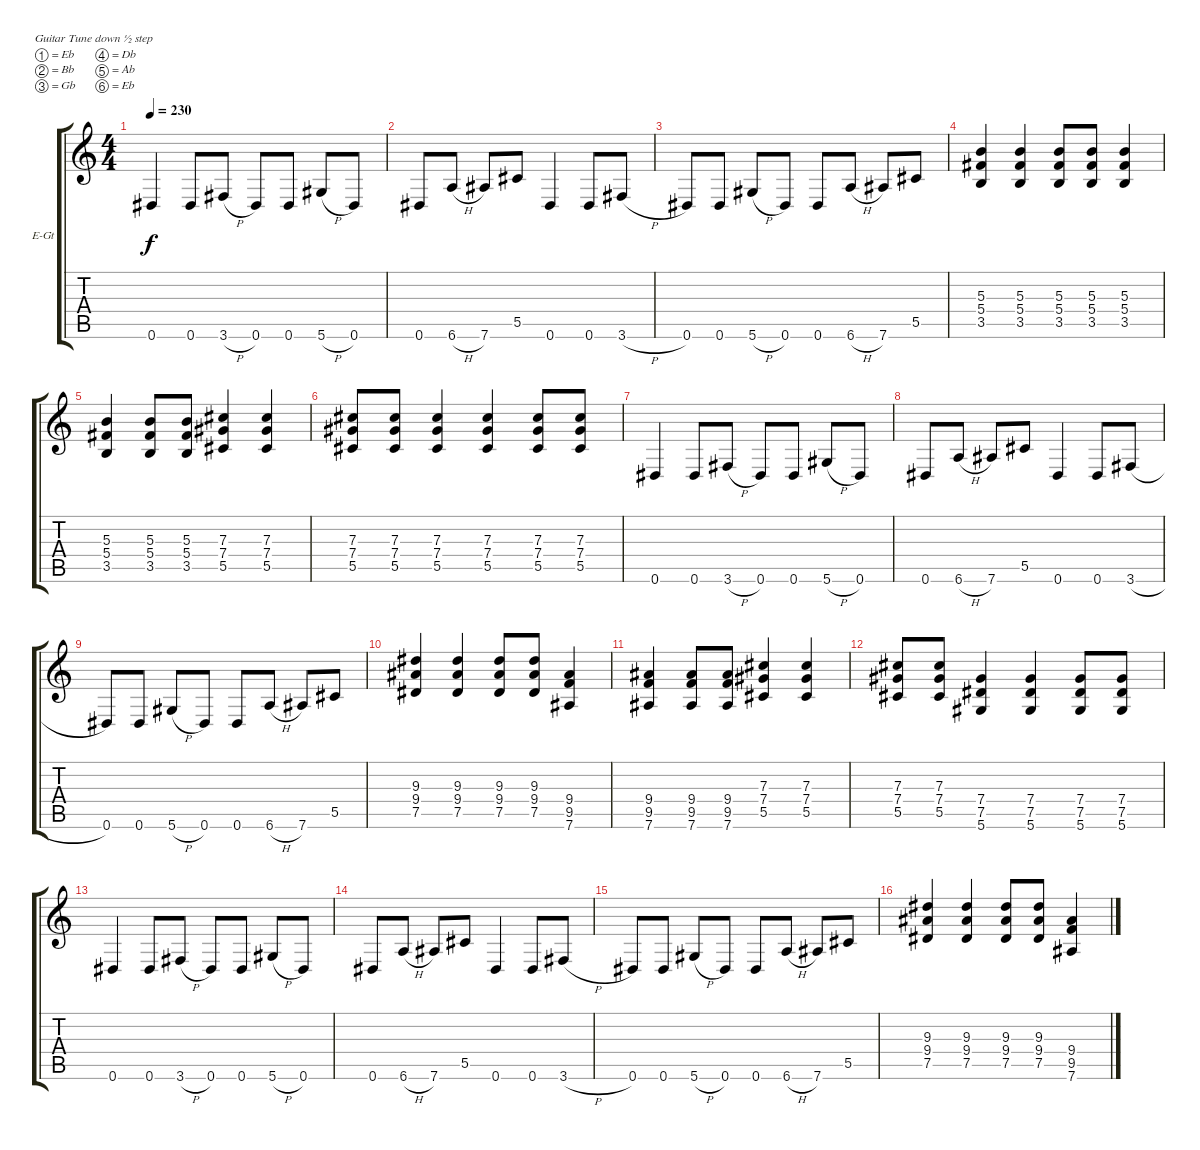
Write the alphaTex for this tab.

\bracketExtendMode groupsimilarinstruments
\firstSystemTrackNameOrientation horizontal
\otherSystemsTrackNameOrientation horizontal
\track ("Jonny Rocker" "E-Gt") {instrument distortionguitar}
\staff {score tabs}
\tuning (Eb4 Bb3 Gb3 Db3 Ab2 Eb2)
\ts (4 4)
\tempo 230
\clef g2
\ks c
0.6.4{dy f} 0.6.8 3.6{h}.8 0.6.8 0.6.8 5.6{h}.8 0.6.8 |
0.6.8 6.6{h}.8 7.6.8 5.5.8 0.6.4 0.6.8 3.6{h}.8 |
0.6.8 0.6.8 5.6{h}.8 0.6.8 0.6.8 6.6{h}.8 7.6.8 5.5.8 |
(5.3 5.4 3.5).4 (5.3 5.4 3.5).4 (5.3 5.4 3.5).8 (5.3 5.4 3.5).8 (5.3 5.4 3.5).4 |
(5.3 5.4 3.5).4 (5.3 5.4 3.5).8 (5.3 5.4 3.5).8 (7.3 7.4 5.5).4 (7.3 7.4 5.5).4 |
(7.3 7.4 5.5).8 (7.3 7.4 5.5).8 (7.3 7.4 5.5).4 (7.3 7.4 5.5).4 (7.3 7.4 5.5).8 (7.3 7.4 5.5).8 |
0.6.4 0.6.8 3.6{h}.8 0.6.8 0.6.8 5.6{h}.8 0.6.8 |
0.6.8 6.6{h}.8 7.6.8 5.5.8 0.6.4 0.6.8 3.6{h}.8 |
0.6.8 0.6.8 5.6{h}.8 0.6.8 0.6.8 6.6{h}.8 7.6.8 5.5.8 |
(9.3 9.4 7.5).4 (9.3 9.4 7.5).4 (9.3 9.4 7.5).8 (9.3 9.4 7.5).8 (9.4 9.5 7.6).4 |
(9.4 9.5 7.6).4 (9.4 9.5 7.6).8 (9.4 9.5 7.6).8 (7.3 7.4 5.5).4 (7.3 7.4 5.5).4 |
(7.3 7.4 5.5).8 (7.3 7.4 5.5).8 (7.4 7.5 5.6).4 (7.4 7.5 5.6).4 (7.4 7.5 5.6).8 (7.4 7.5 5.6).8 |
0.6.4 0.6.8 3.6{h}.8 0.6.8 0.6.8 5.6{h}.8 0.6.8 |
0.6.8 6.6{h}.8 7.6.8 5.5.8 0.6.4 0.6.8 3.6{h}.8 |
0.6.8 0.6.8 5.6{h}.8 0.6.8 0.6.8 6.6{h}.8 7.6.8 5.5.8 |
(9.3 9.4 7.5).4 (9.3 9.4 7.5).4 (9.3 9.4 7.5).8 (9.3 9.4 7.5).8 (9.4 9.5 7.6).4
